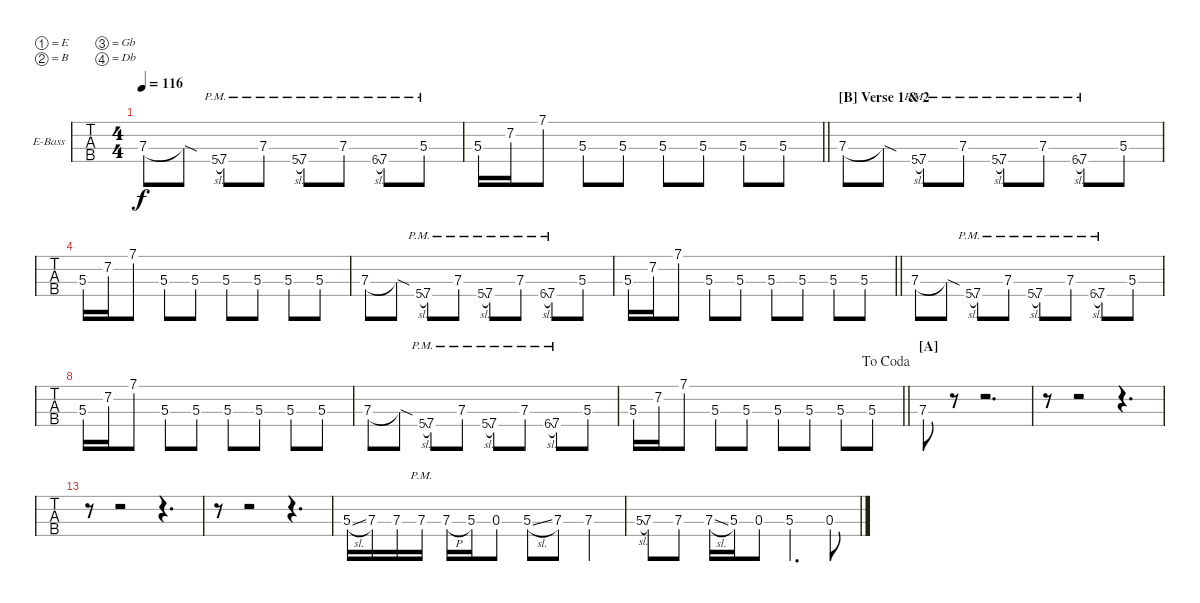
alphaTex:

\bracketExtendMode nobrackets
\firstSystemTrackNameOrientation horizontal
\otherSystemsTrackNameOrientation horizontal
\defaultBarNumberDisplay FirstOfSystem
\track ("Bass " "E-Bass") {instrument electricbassfinger}
\staff {tabs}
\tuning (E2 B1 Gb1 Db1)
\ts (4 4)
\scale
0.48433
\tempo 116
\accidentals auto
\clef f4
\ottava regular
\simile none
\ks c
7.3.8{dy f} 7.3{sod t}.8 5.4{sl pm}.8{gr onbeat} 7.4{pm}.8 7.3{pm}.8 5.4{sl pm}.8{gr onbeat} 7.4{pm}.8 7.3{pm}.8 6.4{sl pm}.8{gr onbeat} 7.4{pm}.8 5.3{pm}.8 |
\barLineRight lightlight
5.3.16 7.2.16 7.1.8 5.3.8 5.3.8 5.3.8 5.3.8 5.3.8 5.3.8 |
\section ("B" "Verse 1 & 2")
7.3.8 7.3{sod t}.8 5.4{sl pm}.8{gr onbeat} 7.4{pm}.8 7.3{pm}.8 5.4{sl pm}.8{gr onbeat} 7.4{pm}.8 7.3{pm}.8 6.4{sl pm}.8{gr onbeat} 7.4{pm}.8 5.3.8 |
5.3.16 7.2.16 7.1.8 5.3.8 5.3.8 5.3.8 5.3.8 5.3.8 5.3.8 |
7.3.8 7.3{sod t}.8 5.4{sl pm}.8{gr onbeat} 7.4{pm}.8 7.3{pm}.8 5.4{sl pm}.8{gr onbeat} 7.4{pm}.8 7.3{pm}.8 6.4{sl pm}.8{gr onbeat} 7.4{pm}.8 5.3.8 |
\barLineRight lightlight
5.3.16 7.2.16 7.1.8 5.3.8 5.3.8 5.3.8 5.3.8 5.3.8 5.3.8 |
7.3.8 7.3{sod t}.8 5.4{sl pm}.8{gr onbeat} 7.4{pm}.8 7.3{pm}.8 5.4{sl pm}.8{gr onbeat} 7.4{pm}.8 7.3{pm}.8 6.4{sl pm}.8{gr onbeat} 7.4{pm}.8 5.3.8 |
5.3.16 7.2.16 7.1.8 5.3.8 5.3.8 5.3.8 5.3.8 5.3.8 5.3.8 |
7.3.8 7.3{sod t}.8 5.4{sl pm}.8{gr onbeat} 7.4{pm}.8 7.3{pm}.8 5.4{sl pm}.8{gr onbeat} 7.4{pm}.8 7.3{pm}.8 6.4{sl pm}.8{gr onbeat} 7.4{pm}.8 5.3.8 |
\jump dacoda
\barLineRight lightlight
5.3.16 7.2.16 7.1.8 5.3.8 5.3.8 5.3.8 5.3.8 5.3.8 5.3.8 |
\section ("A" "")
7.3.8 r.8 r.2{d} |
r.8 r.2 r.4{d} |
r.8 r.2 r.4{d} |
r.8 r.2 r.4{d} |
5.3{sl}.16 7.3.16 7.3.16 7.3{pm}.16 7.3{h}.16 5.3.16 0.3.8 5.3{sl}.8 7.3.8 7.3.4 |
5.3{sl}.8{gr onbeat} 7.3.8 7.3.8 7.3{sl}.16 5.3.16 0.3.8 5.3.4{d} 0.3.8
